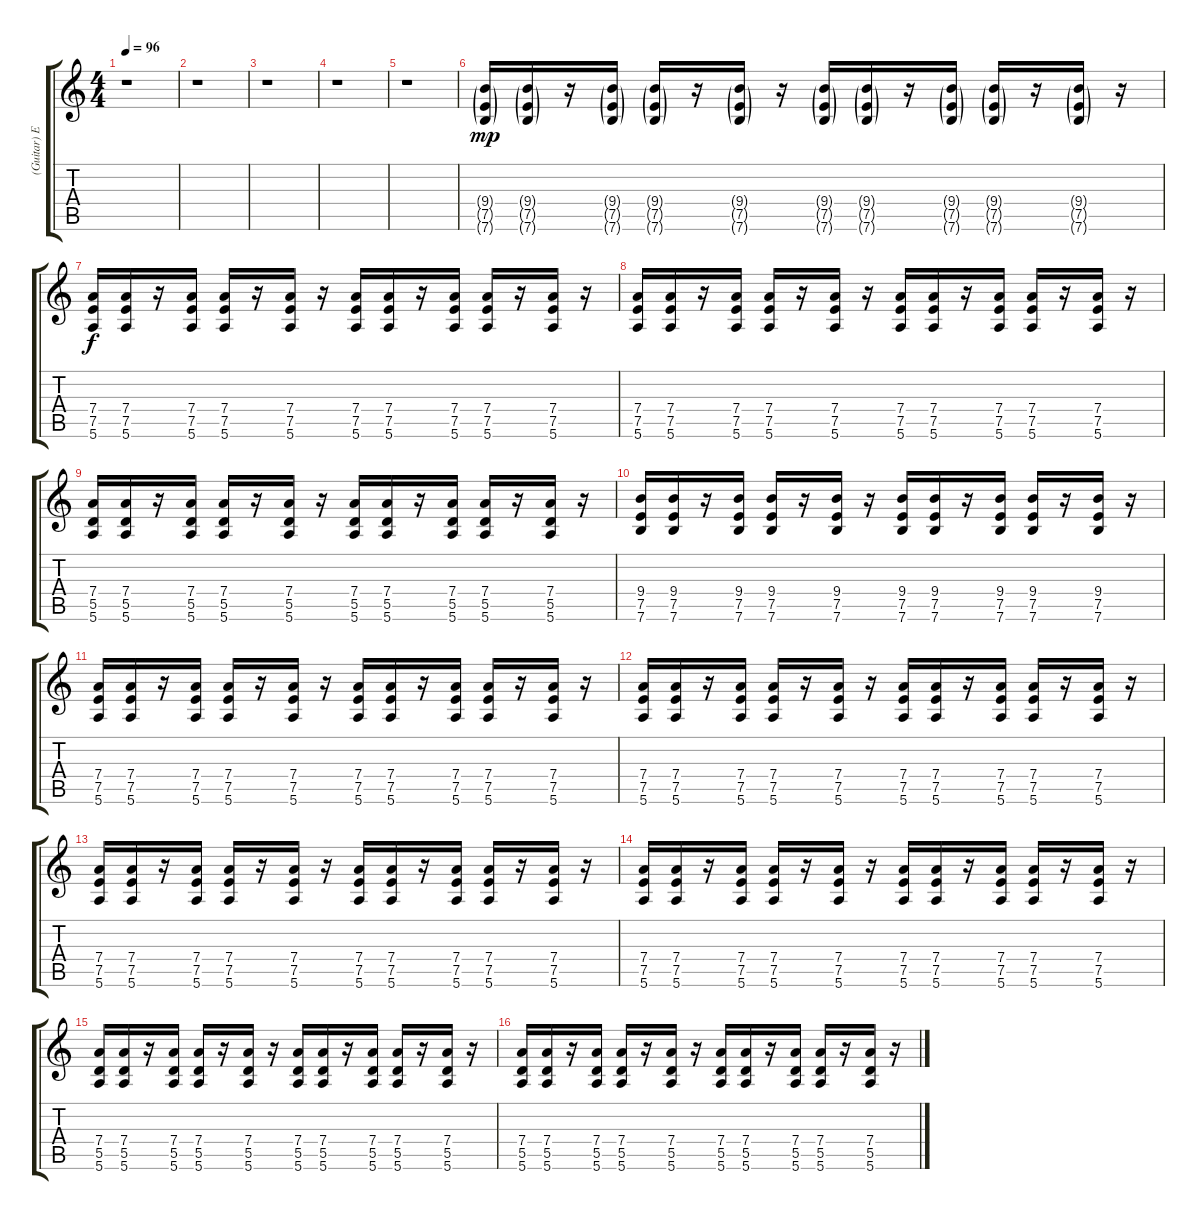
\track ("(Guitar) Effect" "(Guitar) E") {instrument acousticguitarsteel}
\staff {score tabs}
\tuning (E4 B3 G3 D3 A2 E2) {hide}
\ts (4 4)
\tempo 96
\clef g2
\ks c
r.1{dy mp} |
r.1 |
r.1 |
r.1 |
r.1 |
(9.4{g} 7.5{g} 7.6{g}).16{volume 8} (9.4{g} 7.5{g} 7.6{g}).16 r.16 (9.4{g} 7.5{g} 7.6{g}).16 (9.4{g} 7.5{g} 7.6{g}).16 r.16 (9.4{g} 7.5{g} 7.6{g}).16 r.16 (9.4{g} 7.5{g} 7.6{g}).16 (9.4{g} 7.5{g} 7.6{g}).16 r.16 (9.4{g} 7.5{g} 7.6{g}).16 (9.4{g} 7.5{g} 7.6{g}).16 r.16 (9.4{g} 7.5{g} 7.6{g}).16 r.16 |
(7.4 7.5 5.6).16{dy f} (7.4 7.5 5.6).16 r.16 (7.4 7.5 5.6).16 (7.4 7.5 5.6).16 r.16 (7.4 7.5 5.6).16 r.16 (7.4 7.5 5.6).16 (7.4 7.5 5.6).16 r.16 (7.4 7.5 5.6).16 (7.4 7.5 5.6).16 r.16 (7.4 7.5 5.6).16 r.16 |
(7.4 7.5 5.6).16 (7.4 7.5 5.6).16 r.16 (7.4 7.5 5.6).16 (7.4 7.5 5.6).16 r.16 (7.4 7.5 5.6).16 r.16 (7.4 7.5 5.6).16 (7.4 7.5 5.6).16 r.16 (7.4 7.5 5.6).16 (7.4 7.5 5.6).16 r.16 (7.4 7.5 5.6).16 r.16 |
(7.4 5.5 5.6).16 (7.4 5.5 5.6).16 r.16 (7.4 5.5 5.6).16 (7.4 5.5 5.6).16 r.16 (7.4 5.5 5.6).16 r.16 (7.4 5.5 5.6).16 (7.4 5.5 5.6).16 r.16 (7.4 5.5 5.6).16 (7.4 5.5 5.6).16 r.16 (7.4 5.5 5.6).16 r.16 |
(9.4 7.5 7.6).16 (9.4 7.5 7.6).16 r.16 (9.4 7.5 7.6).16 (9.4 7.5 7.6).16 r.16 (9.4 7.5 7.6).16 r.16 (9.4 7.5 7.6).16 (9.4 7.5 7.6).16 r.16 (9.4 7.5 7.6).16 (9.4 7.5 7.6).16 r.16 (9.4 7.5 7.6).16 r.16 |
(7.4 7.5 5.6).16 (7.4 7.5 5.6).16 r.16 (7.4 7.5 5.6).16 (7.4 7.5 5.6).16 r.16 (7.4 7.5 5.6).16 r.16 (7.4 7.5 5.6).16 (7.4 7.5 5.6).16 r.16 (7.4 7.5 5.6).16 (7.4 7.5 5.6).16 r.16 (7.4 7.5 5.6).16 r.16 |
(7.4 7.5 5.6).16 (7.4 7.5 5.6).16 r.16 (7.4 7.5 5.6).16 (7.4 7.5 5.6).16 r.16 (7.4 7.5 5.6).16 r.16 (7.4 7.5 5.6).16 (7.4 7.5 5.6).16 r.16 (7.4 7.5 5.6).16 (7.4 7.5 5.6).16 r.16 (7.4 7.5 5.6).16 r.16 |
(7.4 7.5 5.6).16 (7.4 7.5 5.6).16 r.16 (7.4 7.5 5.6).16 (7.4 7.5 5.6).16 r.16 (7.4 7.5 5.6).16 r.16 (7.4 7.5 5.6).16 (7.4 7.5 5.6).16 r.16 (7.4 7.5 5.6).16 (7.4 7.5 5.6).16 r.16 (7.4 7.5 5.6).16 r.16 |
(7.4 7.5 5.6).16 (7.4 7.5 5.6).16 r.16 (7.4 7.5 5.6).16 (7.4 7.5 5.6).16 r.16 (7.4 7.5 5.6).16 r.16 (7.4 7.5 5.6).16 (7.4 7.5 5.6).16 r.16 (7.4 7.5 5.6).16 (7.4 7.5 5.6).16 r.16 (7.4 7.5 5.6).16 r.16 |
(7.4 5.5 5.6).16 (7.4 5.5 5.6).16 r.16 (7.4 5.5 5.6).16 (7.4 5.5 5.6).16 r.16 (7.4 5.5 5.6).16 r.16 (7.4 5.5 5.6).16 (7.4 5.5 5.6).16 r.16 (7.4 5.5 5.6).16 (7.4 5.5 5.6).16 r.16 (7.4 5.5 5.6).16 r.16 |
(7.4 5.5 5.6).16 (7.4 5.5 5.6).16 r.16 (7.4 5.5 5.6).16 (7.4 5.5 5.6).16 r.16 (7.4 5.5 5.6).16 r.16 (7.4 5.5 5.6).16 (7.4 5.5 5.6).16 r.16 (7.4 5.5 5.6).16 (7.4 5.5 5.6).16 r.16 (7.4 5.5 5.6).16 r.16
